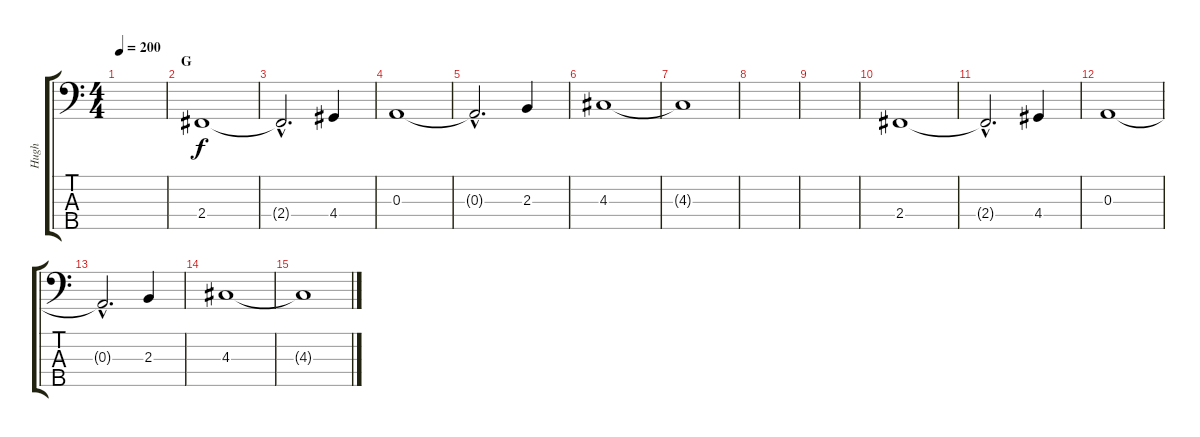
\track ("Hugh" "Hugh") {instrument electricbasspick}
\staff {score tabs}
\tuning (G2 D2 A1 E1 B0) {hide}
\ts (4 4)
\tempo 200
\clef f4
\ks c
|
\section ("" "G")
2.4.1 |
2.4{hac t}.2{d} 4.4.4 |
0.3.1 |
0.3{hac t}.2{d} 2.3.4 |
4.3.1 |
4.3{t}.1 |
|
|
2.4.1 |
2.4{hac t}.2{d} 4.4.4 |
0.3.1 |
0.3{hac t}.2{d} 2.3.4 |
4.3.1 |
4.3{t}.1
